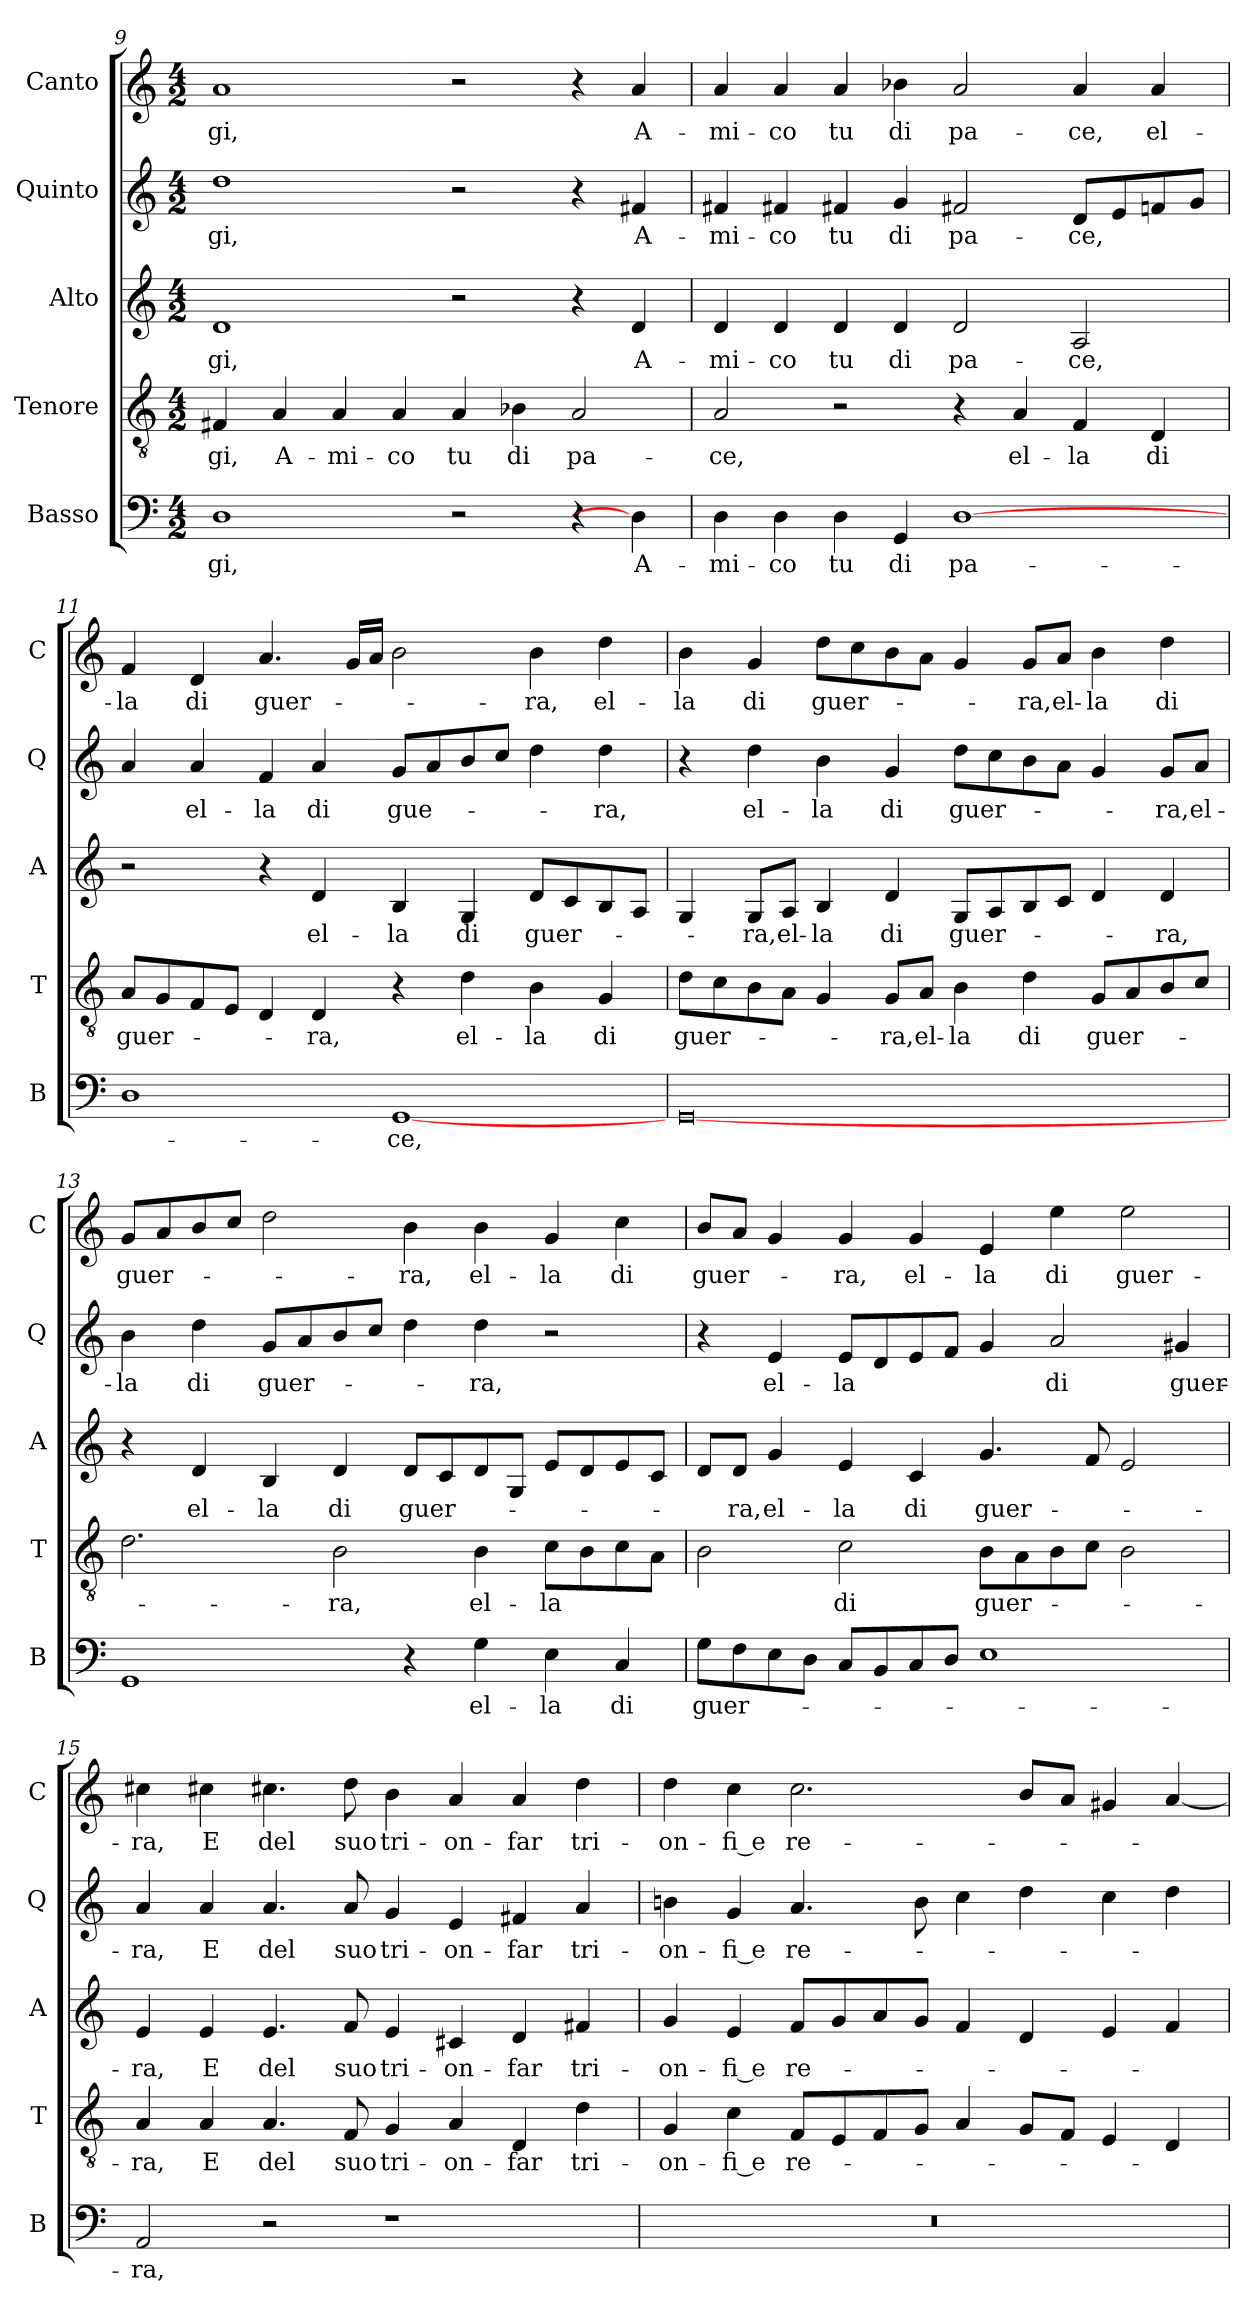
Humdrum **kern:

**kern	**text	**kern	**text	**kern	**text	**kern	**text	**kern	**text
*part5	*part5	*part4	*part4	*part3	*part3	*part2	*part2	*part1	*part1
*staff5	*staff5	*staff4	*staff4	*staff3	*staff3	*staff2	*staff2	*staff1	*staff1
*I"Basso	*	*I"Tenore	*	*I"Alto	*	*I"Quinto	*	*I"Canto	*
*I'B	*	*I'T	*	*I'A	*	*I'Q	*	*I'C	*
*clefF4	*	*clefGv2	*	*clefG2	*	*clefG2	*	*clefG2	*
*k[]	*	*k[]	*	*k[]	*	*k[]	*	*k[]	*
*C:	*	*C:	*	*C:	*	*C:	*	*C:	*
*M4/2	*	*M4/2	*	*M4/2	*	*M4/2	*	*M4/2	*
=9	=9	=9	=9	=9	=9	=9	=9	=9	=9
1D	-gi,	4F#X	-gi,	1d	-gi,	1dd	-gi,	1a	-gi,
.	.	4A	A-	.	.	.	.	.	.
.	.	4A	-mi-	.	.	.	.	.	.
.	.	4A	-co	.	.	.	.	.	.
2r	.	4A	tu	2r	.	2r	.	2r	.
.	.	4B-X	di	.	.	.	.	.	.
4r	.	2A	pa-	4r	.	4r	.	4r	.
4D]	A-	.	.	4d	A-	4f#X	A-	4a	A-
=10	=10	=10	=10	=10	=10	=10	=10	=10	=10
4D	-mi-	2A	-ce,	4d	-mi-	4f#X	-mi-	4a	-mi-
4D	-co	.	.	4d	-co	4f#X	-co	4a	-co
4D	tu	2r	.	4d	tu	4f#X	tu	4a	tu
4GG	di	.	.	4d	di	4g	di	4b-X	di
[1D	pa-	4r	.	2d	pa-	2f#X	pa-	2a	pa-
.	.	4A	el-	.	.	.	.	.	.
.	.	4F	-la	2A	-ce,	8dL	-ce,	4a	-ce,
.	.	.	.	.	.	8e	.	.	.
.	.	4D	di	.	.	8fn	.	4a	el-
.	.	.	.	.	.	8gJ	.	.	.
=11	=11	=11	=11	=11	=11	=11	=11	=11	=11
1D	.	8AL	guer-	2r	.	4a	.	4f	-la
.	.	8G	.	.	.	.	.	.	.
.	.	8F	.	.	.	4a	el-	4d	di
.	.	8EJ	.	.	.	.	.	.	.
.	.	4D	.	4r	.	4f	-la	4.a	guer-
.	.	4D	-ra,	4d	el-	4a	di	.	.
.	.	.	.	.	.	.	.	16gLL	.
.	.	.	.	.	.	.	.	16aJJ	.
[1GG	-ce,	4r	.	4B	-la	8gL	gue-	2b	.
.	.	.	.	.	.	8a	.	.	.
.	.	4d	el-	4G	di	8b	.	.	.
.	.	.	.	.	.	8ccJ	.	.	.
.	.	4B	-la	8dL	guer-	4dd	.	4b	-ra,
.	.	.	.	8c	.	.	.	.	.
.	.	4G	di	8B	.	4dd	-ra,	4dd	el-
.	.	.	.	8AJ	.	.	.	.	.
=12	=12	=12	=12	=12	=12	=12	=12	=12	=12
[0GG	.	8dL	guer-	4G	.	4r	.	4b	-la
.	.	8c	.	.	.	.	.	.	.
.	.	8B	.	8GL	-ra,	4dd	el-	4g	di
.	.	8AJ	.	8AJ	el-	.	.	.	.
.	.	4G	.	4B	-la	4b	-la	8ddL	guer-
.	.	.	.	.	.	.	.	8cc	.
.	.	8GL	-ra,	4d	di	4g	di	8b	.
.	.	8AJ	el-	.	.	.	.	8aJ	.
.	.	4B	-la	8GL	guer-	8ddL	guer-	4g	.
.	.	.	.	8A	.	8cc	.	.	.
.	.	4d	di	8B	.	8b	.	8gL	-ra,
.	.	.	.	8cJ	.	8aJ	.	8aJ	el-
.	.	8GL	guer-	4d	.	4g	.	4b	-la
.	.	8A	.	.	.	.	.	.	.
.	.	8B	.	4d	-ra,	8gL	-ra,	4dd	di
.	.	8cJ	.	.	.	8aJ	el-	.	.
=13	=13	=13	=13	=13	=13	=13	=13	=13	=13
1GG	.	2.d	.	4r	.	4b	-la	8gL	guer-
.	.	.	.	.	.	.	.	8a	.
.	.	.	.	4d	el-	4dd	di	8b	.
.	.	.	.	.	.	.	.	8ccJ	.
.	.	.	.	4B	-la	8gL	guer-	2dd	.
.	.	.	.	.	.	8a	.	.	.
.	.	2B	-ra,	4d	di	8b	.	.	.
.	.	.	.	.	.	8ccJ	.	.	.
4r	.	.	.	8dL	guer-	4dd	.	4b	-ra,
.	.	.	.	8c	.	.	.	.	.
4G	el-	4B	el-	8d	.	4dd	-ra,	4b	el-
.	.	.	.	8GJ	.	.	.	.	.
4E	-la	8cL	-la	8eL	.	2r	.	4g	-la
.	.	8B	.	8d	.	.	.	.	.
4C	di	8c	.	8e	.	.	.	4cc	di
.	.	8AJ	.	8cJ	.	.	.	.	.
=14	=14	=14	=14	=14	=14	=14	=14	=14	=14
8GL	guer-	2B	.	8dL	.	4r	.	8bL	guer-
8F	.	.	.	8dJ	-ra,	.	.	8aJ	.
8E	.	.	.	4g	el-	4e	el-	4g	.
8DJ	.	.	.	.	.	.	.	.	.
8CL	.	2c	di	4e	-la	8eL	-la	4g	-ra,
8BB	.	.	.	.	.	8d	.	.	.
8C	.	.	.	4c	di	8e	.	4g	el-
8DJ	.	.	.	.	.	8fJ	.	.	.
1E	.	8BL	guer-	4.g	guer-	4g	.	4e	-la
.	.	8A	.	.	.	.	.	.	.
.	.	8B	.	.	.	2a	di	4ee	di
.	.	8cJ	.	8f	.	.	.	.	.
.	.	2B	.	2e	.	.	.	2ee	guer-
.	.	.	.	.	.	4g#X	guer-	.	.
=15	=15	=15	=15	=15	=15	=15	=15	=15	=15
2AA	-ra,	4A	-ra,	4e	-ra,	4a	-ra,	4cc#X	-ra,
.	.	4A	E	4e	E	4a	E	4cc#X	E
2r	.	4.A	del	4.e	del	4.a	del	4.cc#X	del
.	.	8F	suo	8f	suo	8a	suo	8dd	suo
1r	.	4G	tri-	4e	tri-	4g	tri-	4b	tri-
.	.	4A	-on-	4c#X	-on-	4e	-on-	4a	-on-
.	.	4D	-far	4d	-far	4f#X	-far	4a	-far
.	.	4d	tri-	4f#X	tri-	4a	tri-	4dd	tri-
=16	=16	=16	=16	=16	=16	=16	=16	=16	=16
0r	.	4G	-on-	4g	-on-	4bn	-on-	4dd	-on-
.	.	4c	-fi e	4e	-fi e	4g	-fi e	4cc	-fi e
.	.	8FL	re-	8fL	re-	4.a	re-	2.cc	re-
.	.	8E	.	8g	.	.	.	.	.
.	.	8F	.	8a	.	.	.	.	.
.	.	8GJ	.	8gJ	.	8b	.	.	.
.	.	4A	.	4f	.	4cc	.	.	.
.	.	8GL	.	4d	.	4dd	.	8bL	.
.	.	8FJ	.	.	.	.	.	8aJ	.
.	.	4E	.	4e	.	4cc	.	4g#X	.
.	.	4D	.	4f	.	4dd	.	[4a	.
=	=	=	=	=	=	=	=	=	=
*-	*-	*-	*-	*-	*-	*-	*-	*-	*-
